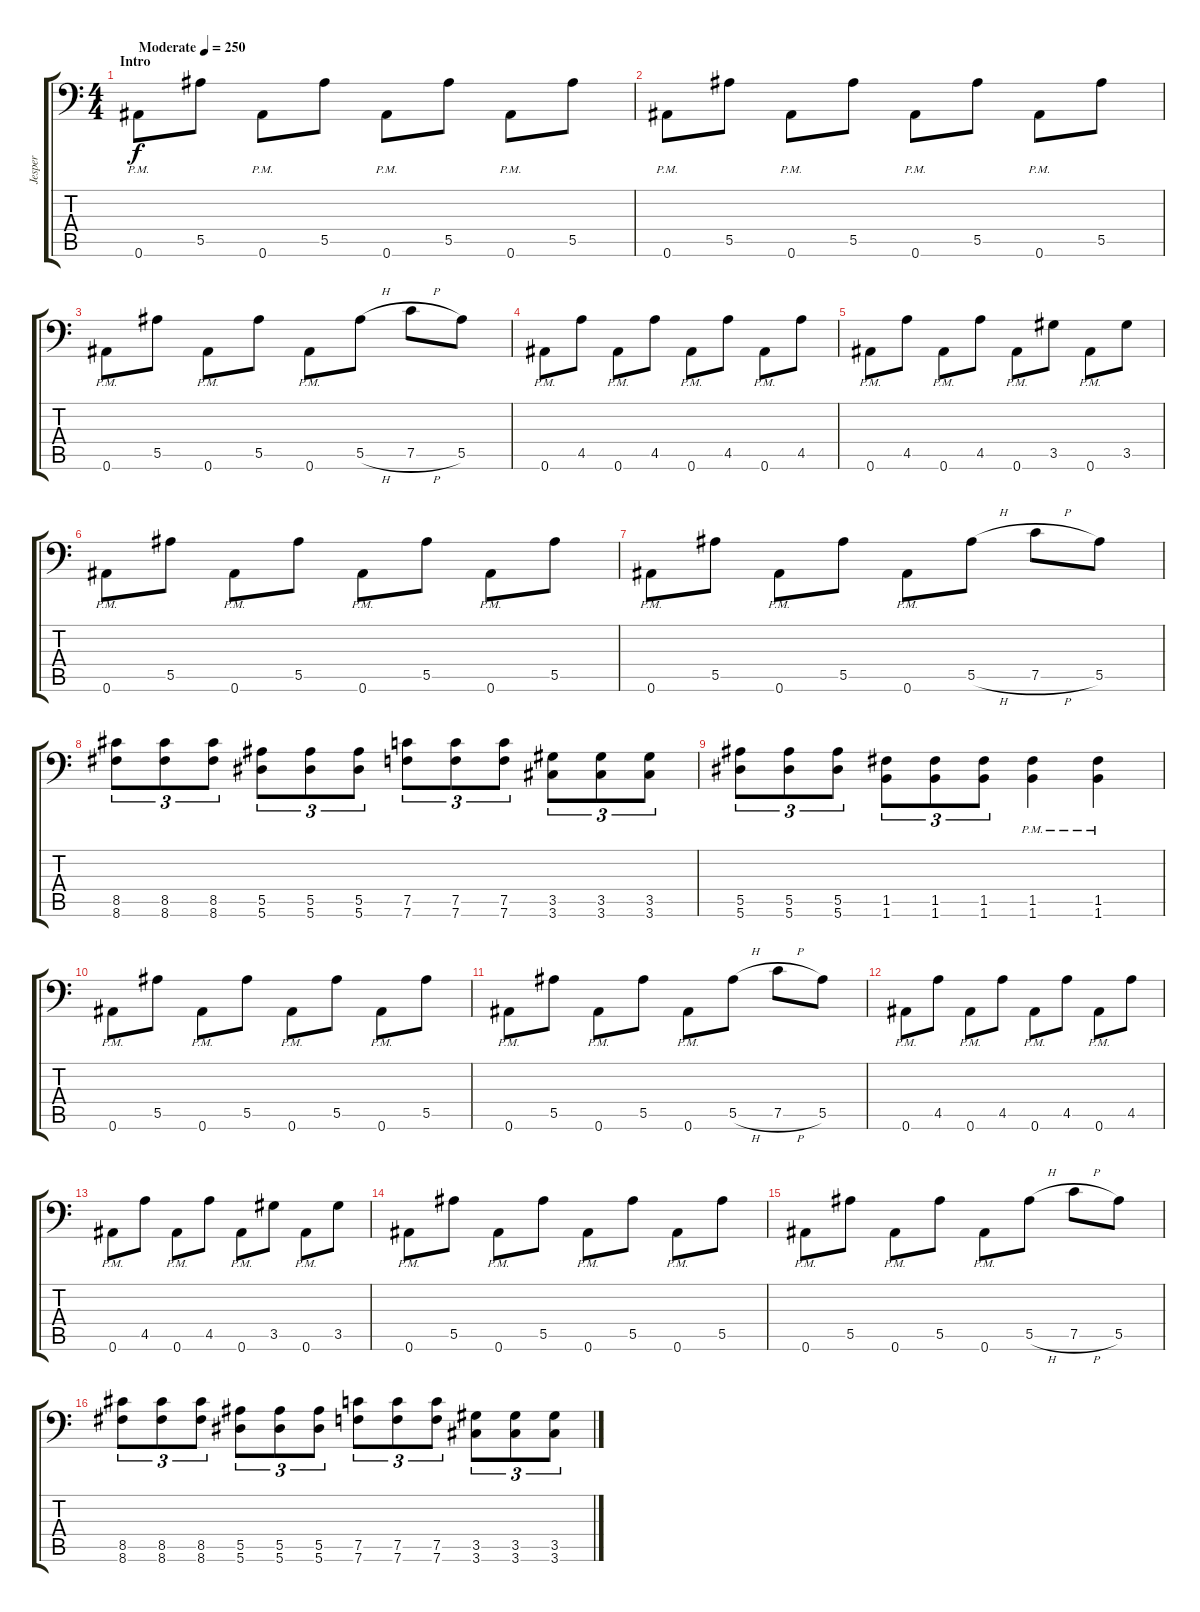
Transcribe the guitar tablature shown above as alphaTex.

\track ("Jesper" "Jesper") {instrument distortionguitar}
\staff {score tabs}
\tuning (C4 G3 Eb3 Bb2 F2 Bb1) {hide}
\ts (4 4)
\section ("" "Intro")
\tempo (250 "Moderate")
\clef f4
\ks c
0.6{pm}.8{dy f instrument distortionguitar} 5.5.8 0.6{pm}.8 5.5.8 0.6{pm}.8 5.5.8 0.6{pm}.8 5.5.8 |
0.6{pm}.8 5.5.8 0.6{pm}.8 5.5.8 0.6{pm}.8 5.5.8 0.6{pm}.8 5.5.8 |
0.6{pm}.8 5.5.8 0.6{pm}.8 5.5.8 0.6{pm}.8 5.5{h}.8 7.5{h}.8 5.5.8 |
0.6{pm}.8 4.5.8 0.6{pm}.8 4.5.8 0.6{pm}.8 4.5.8 0.6{pm}.8 4.5.8 |
0.6{pm}.8 4.5.8 0.6{pm}.8 4.5.8 0.6{pm}.8 3.5.8 0.6{pm}.8 3.5.8 |
0.6{pm}.8 5.5.8 0.6{pm}.8 5.5.8 0.6{pm}.8 5.5.8 0.6{pm}.8 5.5.8 |
0.6{pm}.8 5.5.8 0.6{pm}.8 5.5.8 0.6{pm}.8 5.5{h}.8 7.5{h}.8 5.5.8 |
(8.5 8.6).8{tu (3 2)} (8.5 8.6).8{tu (3 2)} (8.5 8.6).8{tu (3 2)} (5.5 5.6).8{tu (3 2)} (5.5 5.6).8{tu (3 2)} (5.5 5.6).8{tu (3 2)} (7.5 7.6).8{tu (3 2)} (7.5 7.6).8{tu (3 2)} (7.5 7.6).8{tu (3 2)} (3.5 3.6).8{tu (3 2)} (3.5 3.6).8{tu (3 2)} (3.5 3.6).8{tu (3 2)} |
(5.5 5.6).8{tu (3 2)} (5.5 5.6).8{tu (3 2)} (5.5 5.6).8{tu (3 2)} (1.5 1.6).8{tu (3 2)} (1.5 1.6).8{tu (3 2)} (1.5 1.6).8{tu (3 2)} (1.5{pm} 1.6{pm}).4 (1.5{pm} 1.6{pm}).4 |
0.6{pm}.8 5.5.8 0.6{pm}.8 5.5.8 0.6{pm}.8 5.5.8 0.6{pm}.8 5.5.8 |
0.6{pm}.8 5.5.8 0.6{pm}.8 5.5.8 0.6{pm}.8 5.5{h}.8 7.5{h}.8 5.5.8 |
0.6{pm}.8 4.5.8 0.6{pm}.8 4.5.8 0.6{pm}.8 4.5.8 0.6{pm}.8 4.5.8 |
0.6{pm}.8 4.5.8 0.6{pm}.8 4.5.8 0.6{pm}.8 3.5.8 0.6{pm}.8 3.5.8 |
0.6{pm}.8 5.5.8 0.6{pm}.8 5.5.8 0.6{pm}.8 5.5.8 0.6{pm}.8 5.5.8 |
0.6{pm}.8 5.5.8 0.6{pm}.8 5.5.8 0.6{pm}.8 5.5{h}.8 7.5{h}.8 5.5.8 |
(8.5 8.6).8{tu (3 2)} (8.5 8.6).8{tu (3 2)} (8.5 8.6).8{tu (3 2)} (5.5 5.6).8{tu (3 2)} (5.5 5.6).8{tu (3 2)} (5.5 5.6).8{tu (3 2)} (7.5 7.6).8{tu (3 2)} (7.5 7.6).8{tu (3 2)} (7.5 7.6).8{tu (3 2)} (3.5 3.6).8{tu (3 2)} (3.5 3.6).8{tu (3 2)} (3.5 3.6).8{tu (3 2)}
